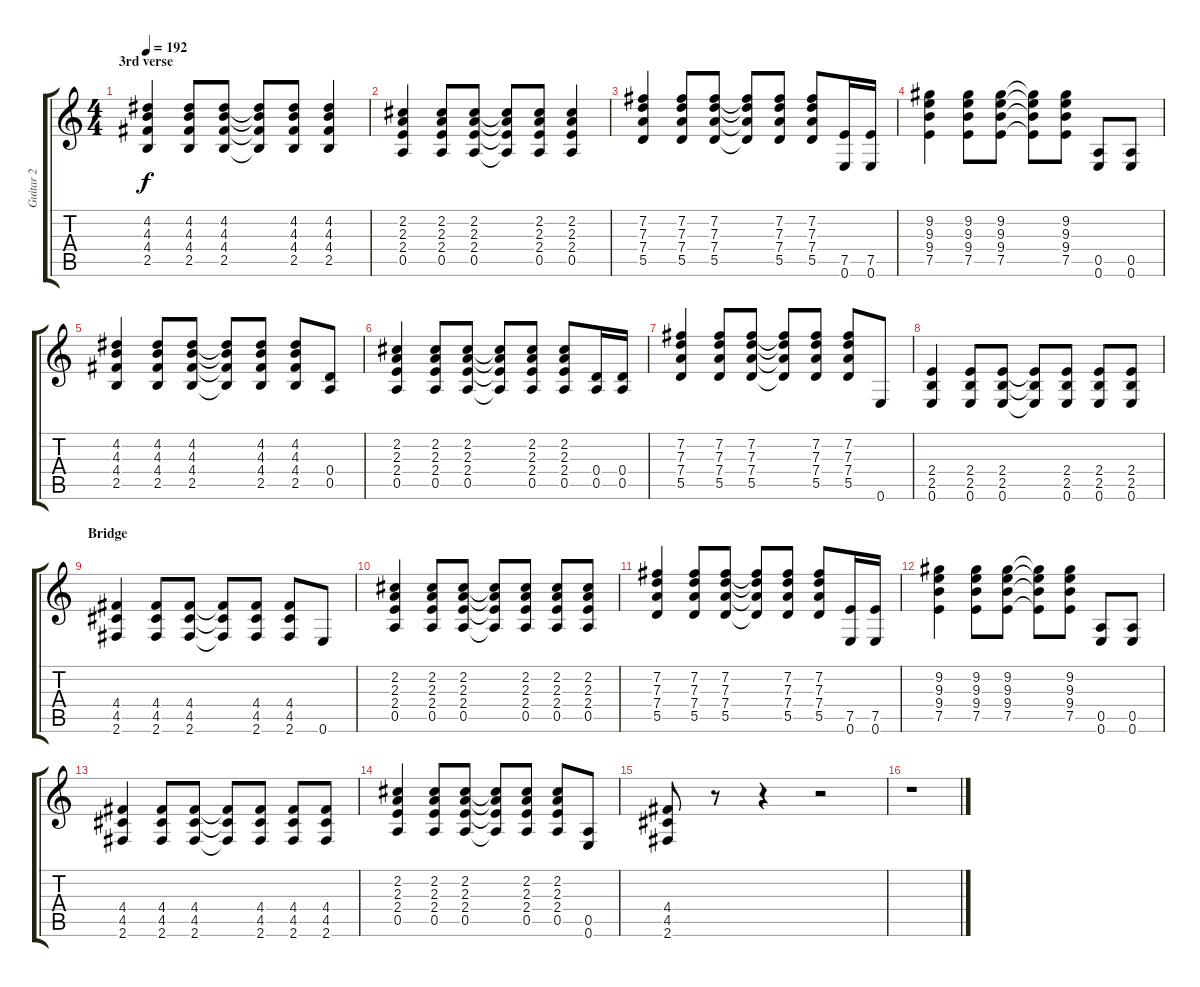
\track ("Guitar 2" "Guitar 2") {instrument overdrivenguitar}
\staff {score tabs}
\tuning (E4 B3 G3 D3 A2 E2) {hide}
\ts (4 4)
\section ("" "3rd verse")
\tempo 192
\clef g2
\ks c
(4.2 4.3 4.4 2.5).4{dy f} (4.2 4.3 4.4 2.5).8 (4.2 4.3 4.4 2.5).8 (4.2{t} 4.3{t} 4.4{t} 2.5{t}).8 (4.2 4.3 4.4 2.5).8 (4.2 4.3 4.4 2.5).4 |
(2.2 2.3 2.4 0.5).4 (2.2 2.3 2.4 0.5).8 (2.2 2.3 2.4 0.5).8 (2.2{t} 2.3{t} 2.4{t} 0.5{t}).8 (2.2 2.3 2.4 0.5).8 (2.2 2.3 2.4 0.5).4 |
(7.2 7.3 7.4 5.5).4 (7.2 7.3 7.4 5.5).8 (7.2 7.3 7.4 5.5).8 (7.2{t} 7.3{t} 7.4{t} 5.5{t}).8 (7.2 7.3 7.4 5.5).8 (7.2 7.3 7.4 5.5).8 (7.5 0.6).16 (7.5 0.6).16 |
(9.2 9.3 9.4 7.5).4 (9.2 9.3 9.4 7.5).8 (9.2 9.3 9.4 7.5).8 (9.2{t} 9.3{t} 9.4{t} 7.5{t}).8 (9.2 9.3 9.4 7.5).8 (0.5 0.6).8 (0.5 0.6).8 |
(4.2 4.3 4.4 2.5).4 (4.2 4.3 4.4 2.5).8 (4.2 4.3 4.4 2.5).8 (4.2{t} 4.3{t} 4.4{t} 2.5{t}).8 (4.2 4.3 4.4 2.5).8 (4.2 4.3 4.4 2.5).8 (0.4 0.5).8 |
(2.2 2.3 2.4 0.5).4 (2.2 2.3 2.4 0.5).8 (2.2 2.3 2.4 0.5).8 (2.2{t} 2.3{t} 2.4{t} 0.5{t}).8 (2.2 2.3 2.4 0.5).8 (2.2 2.3 2.4 0.5).8 (0.4 0.5).16 (0.4 0.5).16 |
(7.2 7.3 7.4 5.5).4 (7.2 7.3 7.4 5.5).8 (7.2 7.3 7.4 5.5).8 (7.2{t} 7.3{t} 7.4{t} 5.5{t}).8 (7.2 7.3 7.4 5.5).8 (7.2 7.3 7.4 5.5).8 0.6.8 |
(2.4 2.5 0.6).4 (2.4 2.5 0.6).8 (2.4 2.5 0.6).8 (2.4{t} 2.5{t} 0.6{t}).8 (2.4 2.5 0.6).8 (2.4 2.5 0.6).8 (2.4 2.5 0.6).8 |
\section ("" "Bridge")
(4.4 4.5 2.6).4 (4.4 4.5 2.6).8 (4.4 4.5 2.6).8 (4.4{t} 4.5{t} 2.6{t}).8 (4.4 4.5 2.6).8 (4.4 4.5 2.6).8 0.6.8 |
(2.2 2.3 2.4 0.5).4 (2.2 2.3 2.4 0.5).8 (2.2 2.3 2.4 0.5).8 (2.2{t} 2.3{t} 2.4{t} 0.5{t}).8 (2.2 2.3 2.4 0.5).8 (2.2 2.3 2.4 0.5).8 (2.2 2.3 2.4 0.5).8 |
(7.2 7.3 7.4 5.5).4 (7.2 7.3 7.4 5.5).8 (7.2 7.3 7.4 5.5).8 (7.2{t} 7.3{t} 7.4{t} 5.5{t}).8 (7.2 7.3 7.4 5.5).8 (7.2 7.3 7.4 5.5).8 (7.5 0.6).16 (7.5 0.6).16 |
(9.2 9.3 9.4 7.5).4 (9.2 9.3 9.4 7.5).8 (9.2 9.3 9.4 7.5).8 (9.2{t} 9.3{t} 9.4{t} 7.5{t}).8 (9.2 9.3 9.4 7.5).8 (0.5 0.6).8 (0.5 0.6).8 |
(4.4 4.5 2.6).4 (4.4 4.5 2.6).8 (4.4 4.5 2.6).8 (4.4{t} 4.5{t} 2.6{t}).8 (4.4 4.5 2.6).8 (4.4 4.5 2.6).8 (4.4 4.5 2.6).8 |
(2.2 2.3 2.4 0.5).4 (2.2 2.3 2.4 0.5).8 (2.2 2.3 2.4 0.5).8 (2.2{t} 2.3{t} 2.4{t} 0.5{t}).8 (2.2 2.3 2.4 0.5).8 (2.2 2.3 2.4 0.5).8 (0.5 0.6).8 |
(4.4 4.5 2.6).8 r.8 r.4 r.2 |
r.1
